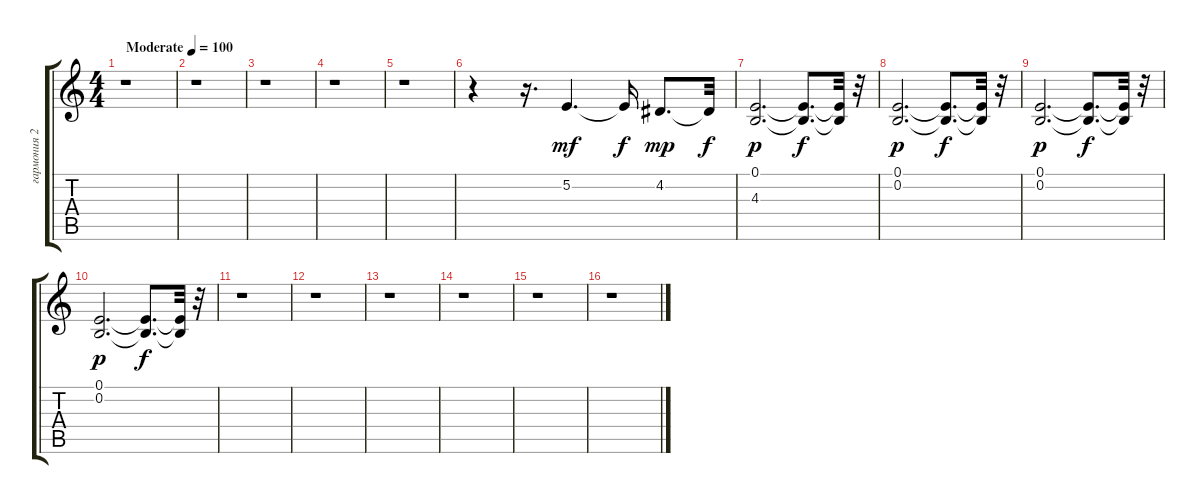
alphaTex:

\track ("гармония 2" "гармония 2") {instrument pad6metallic}
\staff {score tabs}
\tuning (E4 B3 G3 D3 A2 E2) {hide}
\ts (4 4)
\tempo (100 "Moderate")
\clef g2
\ks c
r.1{dy mf instrument pad6metallic} |
r.1 |
r.1 |
r.1 |
r.1 |
r.4 r.16{d} 5.2.4{d} 5.2{t}.16{dy f} 4.2.8{d dy mp} 4.2{t}.32{dy f} |
(0.1 4.3).2{d dy p} (0.1{t} 4.3{t}).8{d dy f} (0.1{t} 4.3{t}).32 r.32 |
(0.1 0.2).2{d dy p} (0.1{t} 0.2{t}).8{d dy f} (0.1{t} 0.2{t}).32 r.32 |
(0.1 0.2).2{d dy p} (0.1{t} 0.2{t}).8{d dy f} (0.1{t} 0.2{t}).32 r.32 |
(0.1 0.2).2{d dy p} (0.1{t} 0.2{t}).8{d dy f} (0.1{t} 0.2{t}).32 r.32 |
r.1 |
r.1 |
r.1 |
r.1 |
r.1 |
r.1
